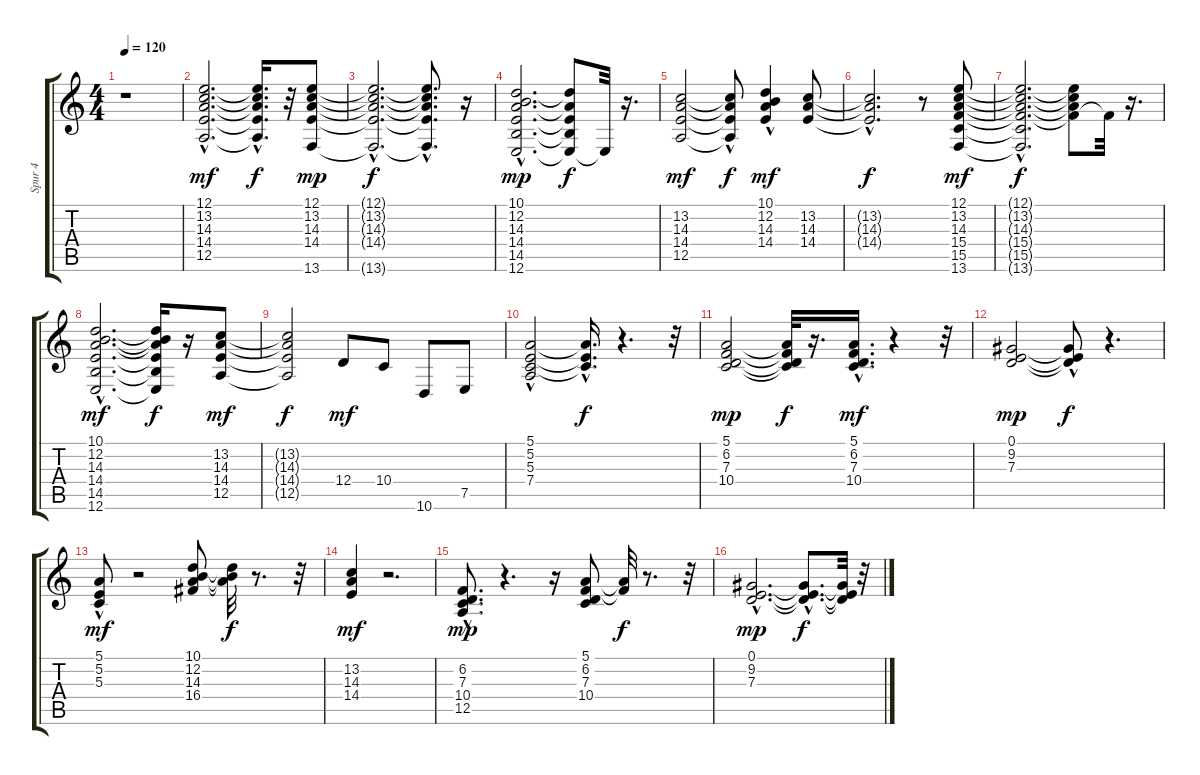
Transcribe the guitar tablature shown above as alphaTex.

\track ("Spur 4" "Spur 4") {instrument electricpiano2}
\staff {score tabs}
\tuning (E4 B3 G3 D3 A2 E2) {hide}
\ts (4 4)
\tempo 120
\clef g2
\ks c
r.1{dy mf instrument electricpiano2} |
(12.1{hac} 13.2{hac} 14.3{hac} 14.4{hac} 12.5{hac}).2{d} (12.1{hac t} 13.2{hac t} 14.3{hac t} 14.4{t} 12.5{t}).16{d dy f} r.32 (12.1 13.2 14.3 14.4 13.6).8{dy mp} |
(12.1{hac t} 13.2{hac t} 14.3{hac t} 14.4{hac t} 13.6{hac t}).2{d dy f} (12.1{hac t} 13.2{t} 14.3{hac t} 14.4{t} 13.6{t}).8{d} r.16 |
(10.1{hac} 12.2{hac} 14.3{hac} 14.4{hac} 14.5{hac} 12.6{hac}).2{d dy mp} (10.1{t} 14.3{t} 14.4{t} 14.5{t} 12.6{t}).8{dy f} 12.6{t}.32 r.16{d} |
(13.2 14.3 14.4 12.5).2{dy mf} (13.2{t} 14.3{hac t} 14.4{hac t} 12.5{t}).8{dy f} (10.1 12.2{hac} 14.3{hac} 14.4{hac}).4{dy mf} (13.2 14.3 14.4).8 |
(13.2{hac t} 14.3{t} 14.4{t}).2{d dy f} r.8 (12.1 13.2 14.3 15.4 15.5 13.6).8{dy mf} |
(12.1{hac t} 13.2{hac t} 14.3{hac t} 15.4{hac t} 15.5{t} 13.6{t}).2{d dy f} (12.1{t} 13.2{t} 14.3{t} 15.4{t}).8 15.4{t}.32 r.16{d} |
(10.1{hac} 12.2{hac} 14.3{hac} 14.4{hac} 14.5{hac} 12.6{hac}).2{d dy mf} (10.1{t} 12.2{t} 14.3{t} 14.4{t} 14.5{t} 12.6{t}).16{dy f} r.16 (13.2 14.3 14.4 12.5).8{dy mf} |
(13.2{t} 14.3{t} 14.4{t} 12.5{t}).2{dy f} 12.4.8{dy mf} 10.4.8 10.6.8 7.5.8 |
(5.1 5.2 5.3 7.4{hac}).2 (5.1{t} 5.2{hac t} 5.3{t}).16{d dy f} r.4{d} r.32 |
(5.1 6.2 7.3 10.4).2{dy mp} (5.1{t} 6.2{t} 7.3{t} 10.4{t}).32{dy f} r.16{d} (5.1{hac} 6.2 7.3 10.4).16{d dy mf} r.4 r.32 |
(0.1 9.2 7.3).2{dy mp} (0.1{hac t} 9.2{hac t} 7.3{t}).8{dy f} r.4{d} |
(5.1 5.2 5.3{hac}).8{dy mf} r.2 (10.1 12.2 14.3 16.4).8 (10.1{t} 12.2{t} 14.3{t}).32{dy f} r.8{d} r.32 |
(13.2 14.3 14.4).4{dy mf} r.2{d} |
(6.2{hac} 7.3{hac} 10.4{hac} 12.5).8{d dy mp} r.4{d} r.16 (5.1 6.2 7.3 10.4).8 (5.1{t} 6.2{t}).32{dy f} r.8{d} r.32 |
(0.1{hac} 9.2{hac} 7.3{hac}).2{d dy mp} (0.1{hac t} 9.2{hac t} 7.3{hac t}).8{d dy f} (0.1{t} 9.2{t} 7.3{t}).32 r.32
